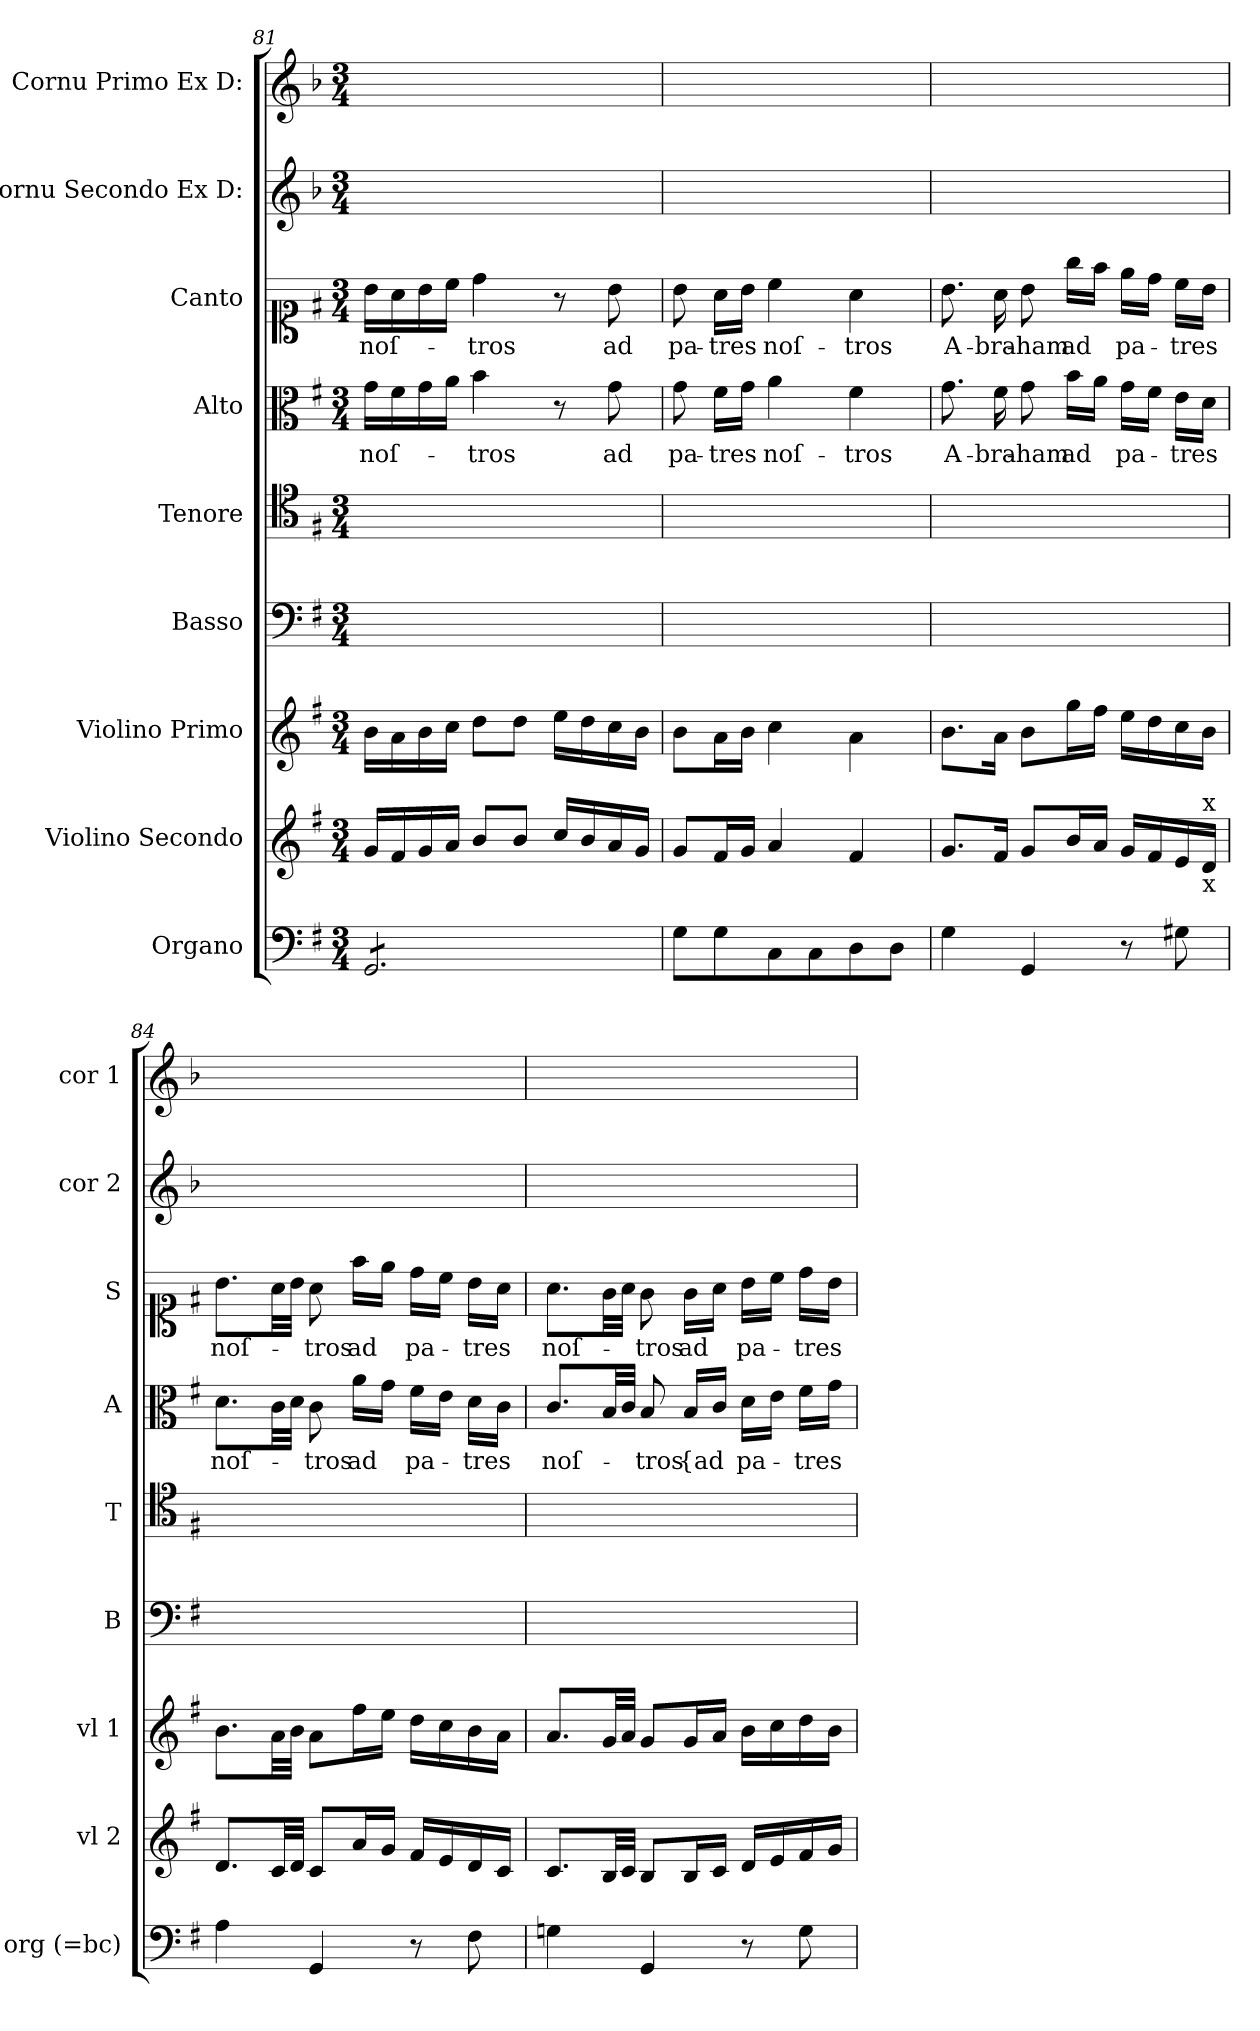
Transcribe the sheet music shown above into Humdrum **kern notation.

**kern	**kern	**kern	**kern	**kern	**kern	**text	**kern	**text	**kern	**kern
*part9	*part8	*part7	*part6	*part5	*part4	*part4	*part3	*part3	*part2	*part1
*staff9	*staff8	*staff7	*staff6	*staff5	*staff4	*staff4	*staff3	*staff3	*staff2	*staff1
*I"Organo	*I"Violino Secondo	*I"Violino Primo	*I"Basso	*I"Tenore	*I"Alto	*	*I"Canto	*	*I"Cornu Secondo Ex D:	*I"Cornu Primo Ex D:
*I'org (=bc)	*I'vl 2	*I'vl 1	*I'B	*I'T	*I'A	*	*I'S	*	*I'cor 2	*I'cor 1
*clefF4	*clefG2	*clefG2	*clefF4	*clefC4	*clefC3	*	*clefC1	*	*clefG2	*clefG2
*	*	*	*	*	*	*	*	*	*ITrd-1c-2	*ITrd-1c-2
*k[f#]	*k[f#]	*k[f#]	*k[f#]	*k[f#]	*k[f#]	*	*k[f#]	*	*k[f#]	*k[f#]
*G:	*G:	*G:	*G:	*G:	*G:	*	*G:	*	*G:	*G:
*M3/4	*M3/4	*M3/4	*M3/4	*M3/4	*M3/4	*	*M3/4	*	*M3/4	*M3/4
=81	=81	=81	=81	=81	=81	=81	=81	=81	=81	=81
*tremolo	*	*	*	*	*	*	*	*	*	*
8GG/L	16g/LL	16b\LL	2.ryy	2.ryy	16g\LL	noſ-	16b\LL	noſ-	2.ryy	2.ryy
.	16f#/	16a\	.	.	16f#\	.	16a\	.	.	.
8GG/	16g/	16b\	.	.	16g\	.	16b\	.	.	.
.	16a/JJ	16cc\JJ	.	.	16a\JJ	.	16cc\JJ	.	.	.
8GG/	8b/L	8dd\L	.	.	4b\	-tros	4dd\	-tros	.	.
8GG/	8b/J	8dd\J	.	.	.	.	.	.	.	.
8GG/	16cc/LL	16ee\LL	.	.	8r	.	8r	.	.	.
.	16b/	16dd\	.	.	.	.	.	.	.	.
8GG/J	16a/	16cc\	.	.	8g\	ad	8b\	ad	.	.
*Xtremolo	*	*	*	*	*	*	*	*	*	*
.	16g/JJ	16b\JJ	.	.	.	.	.	.	.	.
=82	=82	=82	=82	=82	=82	=82	=82	=82	=82	=82
8G\L	8g/L	8b\L	2.ryy	2.ryy	8g\	pa-	8b\	pa-	2.ryy	2.ryy
8G\	16f#/L	16a\L	.	.	16f#\LL	-tres	16a\LL	-tres	.	.
.	16g/JJ	16b\JJ	.	.	16g\JJ	.	16b\JJ	.	.	.
8C\	4a/	4cc\	.	.	4a\	noſ-	4cc\	noſ-	.	.
8C\	.	.	.	.	.	.	.	.	.	.
8D\	4f#/	4a\	.	.	4f#\	-tros	4a\	-tros	.	.
8D\J	.	.	.	.	.	.	.	.	.	.
=83	=83	=83	=83	=83	=83	=83	=83	=83	=83	=83
4G\	8.g/L	8.b\L	2.ryy	2.ryy	8.g\	A-	8.b\	A-	2.ryy	2.ryy
.	16f#/Jk	16a\Jk	.	.	16f#\	-bra-	16a\	-bra-	.	.
4GG/	8g/L	8b\L	.	.	8g\	-ham	8b\	-ham	.	.
.	16b/L	16gg\L	.	.	16b\LL	ad	16gg\LL	ad	.	.
.	16a/JJ	16ff#\JJ	.	.	16a\JJ	.	16ff#\JJ	.	.	.
8r	16g/LL	16ee\LL	.	.	16g\LL	pa-	16ee\LL	pa-	.	.
.	16f#/	16dd\	.	.	16f#\JJ	.	16dd\JJ	.	.	.
8G#X\	16e/	16cc\	.	.	16e\LL	-tres	16cc\LL	-tres	.	.
!	!LO:TX:b:t=x	!	!	!	!	!	!	!	!	!
!	!LO:TX:a:t=x	!	!	!	!	!	!	!	!	!
.	16d/JJ	16b\JJ	.	.	16d\JJ	.	16b\JJ	.	.	.
=84	=84	=84	=84	=84	=84	=84	=84	=84	=84	=84
4A\	8.d/L	8.b\L	2.ryy	2.ryy	8.d\L	noſ-	8.b\L	noſ-	2.ryy	2.ryy
.	32c/LL	32a/LL	.	.	32c\LL	.	32a\LL	.	.	.
.	32d/JJJ	32b\JJJ	.	.	32d\JJJ	.	32b\JJJ	.	.	.
4GG/	8c/L	8a\L	.	.	8c\	-tros	8a\	-tros	.	.
.	16a/L	16ff#\L	.	.	16a\LL	ad	16ff#\LL	ad	.	.
.	16g/JJ	16ee\JJ	.	.	16g\JJ	.	16ee\JJ	.	.	.
8r	16f#/LL	16dd\LL	.	.	16f#\LL	pa-	16dd\LL	pa-	.	.
.	16e/	16cc\	.	.	16e\JJ	.	16cc\JJ	.	.	.
8F#\	16d/	16b\	.	.	16d\LL	-tres	16b\LL	-tres	.	.
.	16c/JJ	16a\JJ	.	.	16c\JJ	.	16a\JJ	.	.	.
=85	=85	=85	=85	=85	=85	=85	=85	=85	=85	=85
4Gn\	8.c/L	8.a/L	2.ryy	2.ryy	8.c/L	noſ-	8.a\L	noſ-	2.ryy	2.ryy
.	32B/LL	32g/LL	.	.	32B/LL	.	32g\LL	.	.	.
.	32c/JJJ	32a/JJJ	.	.	32c/JJJ	.	32a\JJJ	.	.	.
4GG/	8B/L	8g/L	.	.	8B/	-tros	8g\	-tros	.	.
.	16B/L	16g/L	.	.	16B/LL	{ad	16g\LL	ad	.	.
.	16c/JJ	16a/JJ	.	.	16c/JJ	.	16a\JJ	.	.	.
8r	16d/LL	16b\LL	.	.	16d\LL	pa-	16b\LL	pa-	.	.
.	16e/	16cc\	.	.	16e\JJ	.	16cc\JJ	.	.	.
8G\	16f#/	16dd\	.	.	16f#\LL	-tres	16dd\LL	-tres	.	.
.	16g/JJ	16b\JJ	.	.	16g\JJ	.	16b\JJ	.	.	.
=	=	=	=	=	=	=	=	=	=	=
*-	*-	*-	*-	*-	*-	*-	*-	*-	*-	*-
